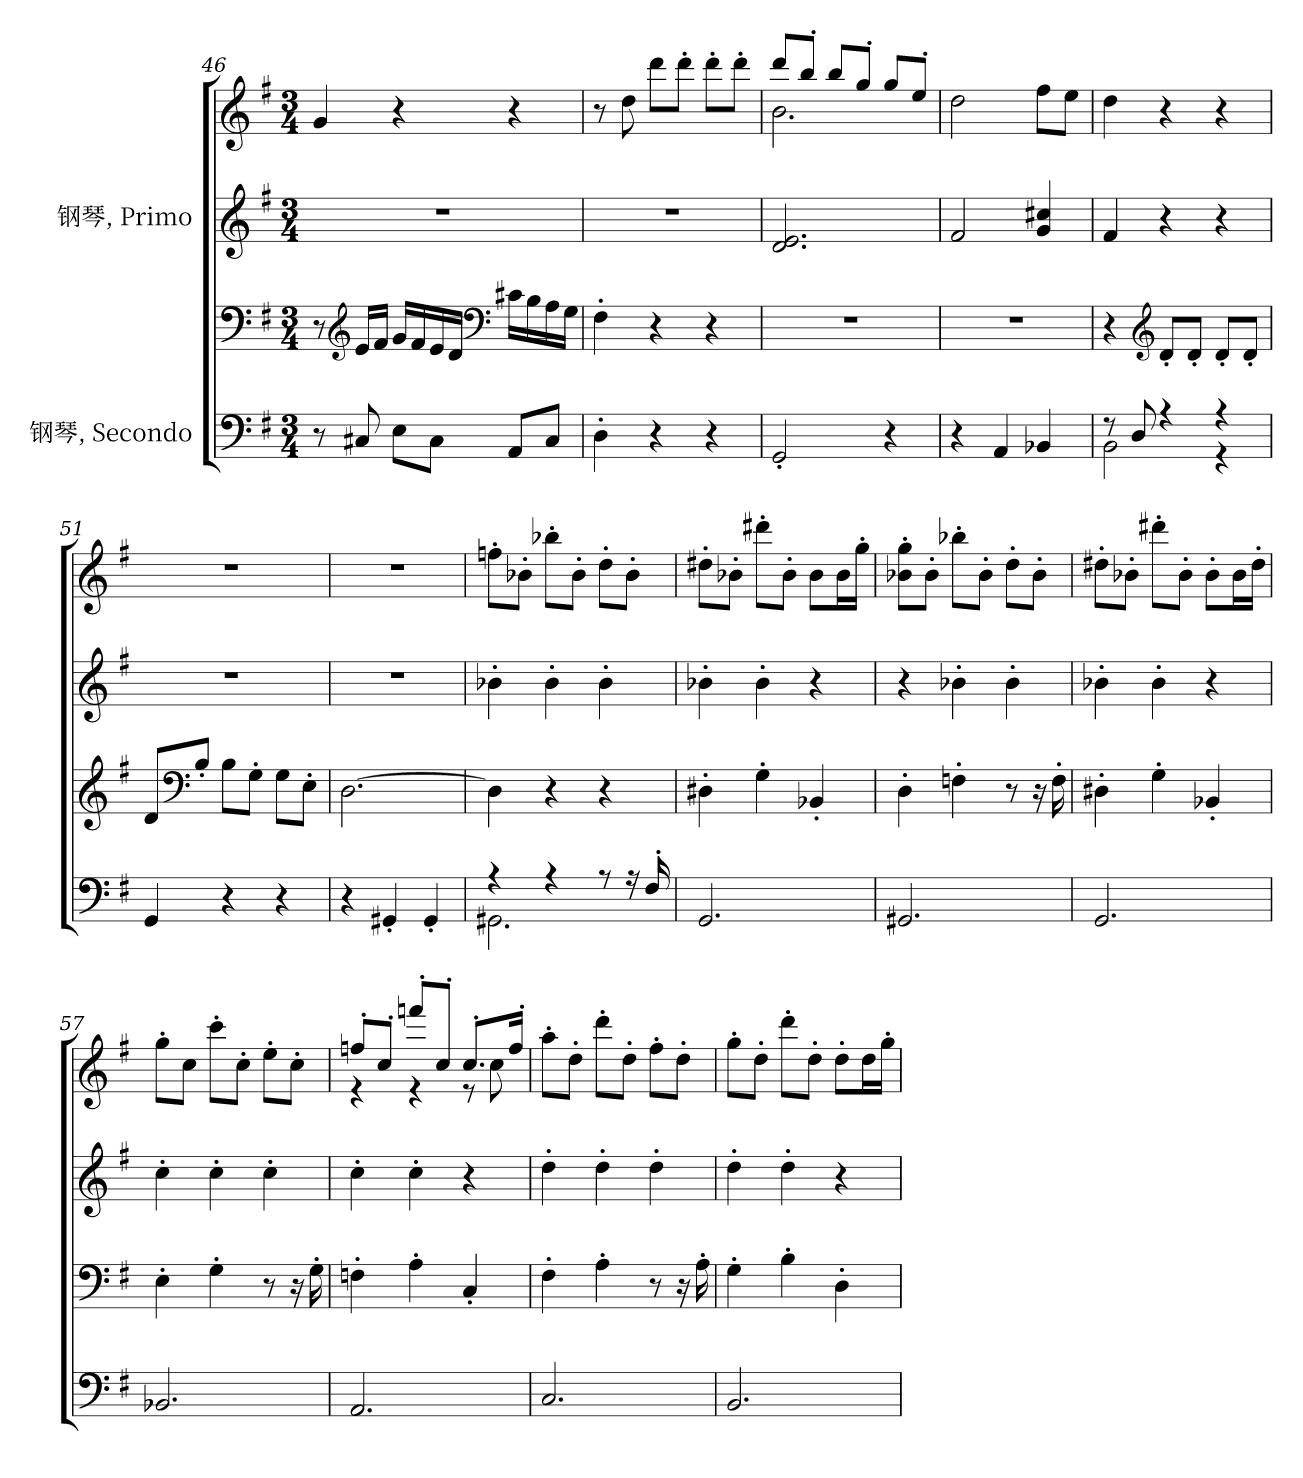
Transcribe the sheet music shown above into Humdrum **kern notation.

**kern	**kern	**kern	**kern
*part2	*part2	*part1	*part1
*staff4	*staff3	*staff2	*staff1
*I"钢琴, Secondo	*	*I"钢琴, Primo	*
!!LO:PB:g=z
*clefF4	*clefF4	*clefG2	*clefG2
*k[f#]	*k[f#]	*k[f#]	*k[f#]
*M3/4	*M3/4	*M3/4	*M3/4
=46	=46	=46	=46
8r	8r	2.r	4g/
*	*clefG2	*	*
8C#X/	16e/LL	.	.
.	16f#/JJ	.	.
8E\L	16g/LL	.	4r
.	16f#/	.	.
8C#\J	16e/	.	.
.	16d/JJ	.	.
*	*clefF4	*	*
8AA/L	16c#X\LL	.	4r
.	16B\	.	.
8C#/J	16A\	.	.
.	16G\JJ	.	.
=47	=47	=47	=47
4D'\	4F#'\	2.r	8r
.	.	.	8dd\
4r	4r	.	8ddd\L
.	.	.	8ddd'\J
4r	4r	.	8ddd'\L
.	.	.	8ddd'\J
=48	=48	=48	=48
*	*	*	*^
2GG'/	2.r	2.d/ 2.e/	8ddd/L	2.b\
.	.	.	8bb'/J	.
.	.	.	8bb/L	.
.	.	.	8gg'/J	.
4r	.	.	8gg/L	.
.	.	.	8ee'/J	.
*	*	*	*v	*v
=49	=49	=49	=49
4r	2.r	2f#/	2dd\
4AA/	.	.	.
4BB-X/	.	4g/ 4cc#X/	8ff#\L
.	.	.	8ee\J
!!LO:LB:g=z
=50	=50	=50	=50
*^	*	*	*
8r	2BB\	4r	4f#/	4dd\
8D/	.	.	.	.
*	*	*clefG2	*	*
4r	.	8d'/L	4r	4r
.	.	8d'/J	.	.
4r	4r	8d'/L	4r	4r
.	.	8d'/J	.	.
*v	*v	*	*	*
=51	=51	=51	=51
4GG/	8d/L	2.r	2.r
*	*clefF4	*	*
.	8B'/J	.	.
4r	8B\L	.	.
.	8G'\J	.	.
4r	8G\L	.	.
.	8E'\J	.	.
=52	=52	=52	=52
4r	[2.D\	2.r	2.r
4GG#X'/	.	.	.
4GG#'/	.	.	.
=53	=53	=53	=53
*^	*	*	*
4r	2.GG#X\	4D\]	4b-X'\	8ffn'\L
.	.	.	.	8b-X'\J
4r	.	4r	4b-'\	8bb-X'\L
.	.	.	.	8b-'\J
8r	.	4r	4b-'\	8dd'\L
16r	.	.	.	8b-'\J
16F#'/	.	.	.	.
*v	*v	*	*	*
=54	=54	=54	=54
2.GG/	4D#X'\	4b-X'\	8dd#X'\L
.	.	.	8b-X'\J
.	4G'\	4b-'\	8ddd#X'\L
.	.	.	8b-'\J
.	4BB-X'/	4r	8b-\L
.	.	.	16b-\L
.	.	.	16gg'\JJ
!!LO:LB:g=z
=55	=55	=55	=55
2.GG#X/	4D'\	4r	8b-X\' 8gg\'L
.	.	.	8b-'\J
.	4Fn'\	4b-X'\	8bb-X'\L
.	.	.	8b-'\J
.	8r	4b-'\	8dd'\L
.	16r	.	8b-'\J
.	16F'\	.	.
=56	=56	=56	=56
2.GG/	4D#X'\	4b-X'\	8dd#X'\L
.	.	.	8b-X'\J
.	4G'\	4b-'\	8ddd#X'\L
.	.	.	8b-'\J
.	4BB-X'/	4r	8b-'\L
.	.	.	16b-\L
.	.	.	16dd#'\JJ
=57	=57	=57	=57
2.BB-X/	4E'\	4cc'\	8gg'\L
.	.	.	8cc\J
.	4G'\	4cc'\	8ccc'\L
.	.	.	8cc'\J
.	8r	4cc'\	8ee'\L
.	16r	.	8cc'\J
.	16G'\	.	.
=58	=58	=58	=58
*	*	*	*^
2.AA/	4Fn'\	4cc'\	8ffn'/L	4r
.	.	.	8cc'/J	.
.	4A'\	4cc'\	8fffn'/L	4r
.	.	.	8cc'/J	.
.	4C'/	4r	8.cc'/L	8r
.	.	.	.	8cc\
.	.	.	16ff'/Jk	.
*	*	*	*v	*v
=59	=59	=59	=59
2.C/	4F#'\	4dd'\	8aa'\L
.	.	.	8dd'\J
.	4A'\	4dd'\	8ddd'\L
.	.	.	8dd'\J
.	8r	4dd'\	8ff#'\L
.	16r	.	8dd'\J
.	16A'\	.	.
!!LO:PB:g=z
=60	=60	=60	=60
2.BB/	4G'\	4dd'\	8gg'\L
.	.	.	8dd'\J
.	4B'\	4dd'\	8ddd'\L
.	.	.	8dd'\J
.	4D'\	4r	8dd'\L
.	.	.	16dd\L
.	.	.	16gg'\JJ
=	=	=	=
*-	*-	*-	*-
